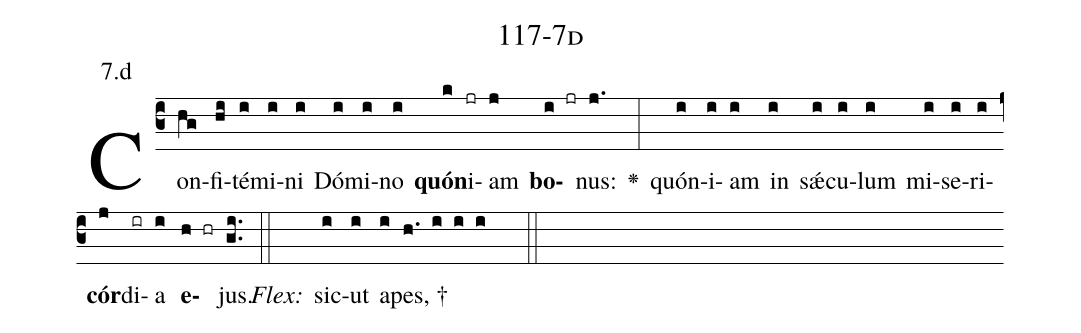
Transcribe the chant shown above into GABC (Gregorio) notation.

name: 117-7d;
annotation: 7.d;
%%
(c3)Con(hg)fi(hi)té(i)mi(i)ni(i) Dó(i)mi(i)no(i) <b>quón</b>(k)i(jr)am(j) <b>bo</b>(i jr)nus:(j.) <v>\greheightstar</v>(:) quón(i)i(i)am(i) in(i) sǽ(i)cu(i)lum(i) mi(i)se(i)ri(i)<b>cór</b>(j)di(ir)a(i) <b>e</b>(h hr)jus.(gi..) (::)
<i>Flex:</i>()  sic(i)ut(i) a(i)pes, †(h. i i i  ::)

%E(i) u(i) o(j) u(i) a(h) e.(gi..) (::)
